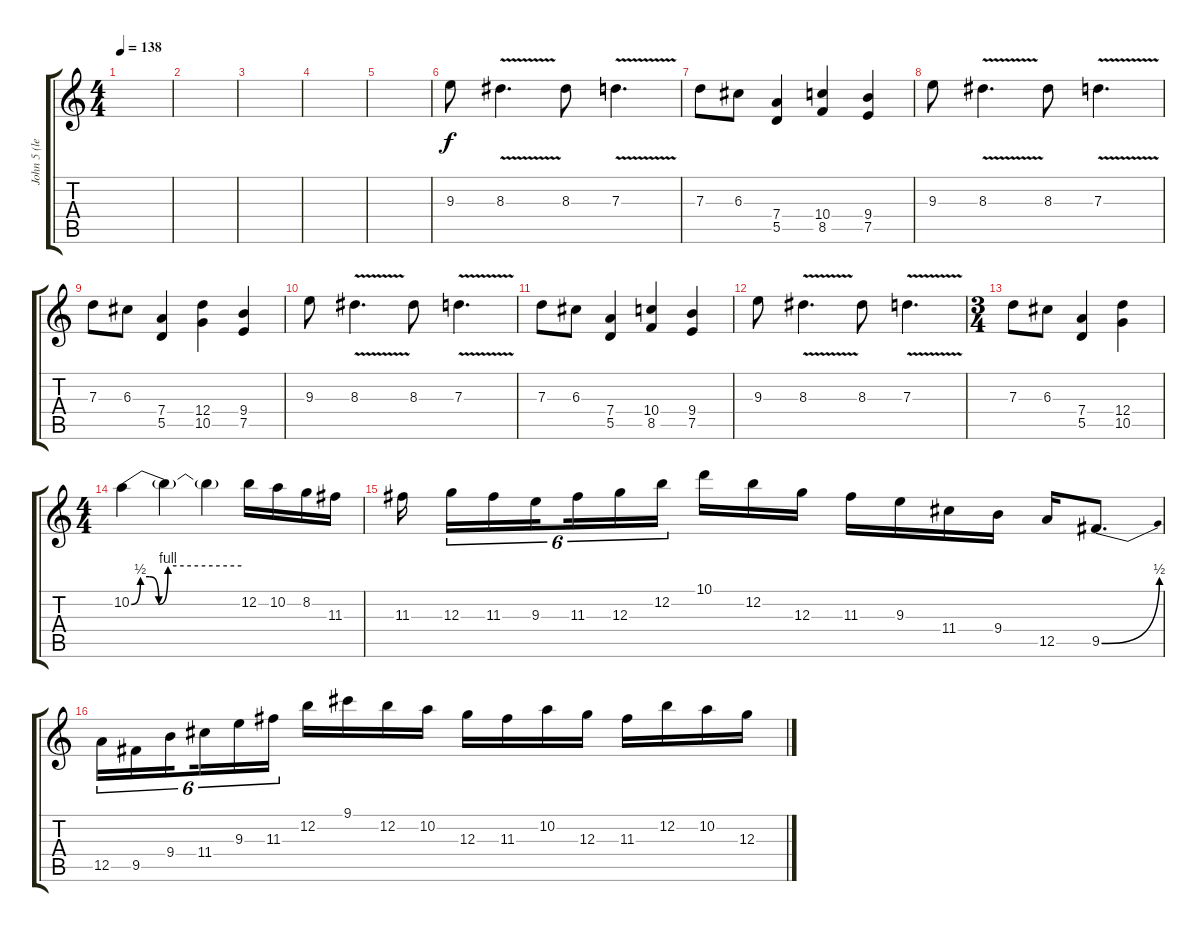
\track ("John 5 (lead 2)" "John 5 (le") {instrument distortionguitar}
\staff {score tabs}
\tuning (E4 B3 G3 D3 A2 E2) {hide}
\ts (4 4)
\tempo 138
\clef g2
\ks c
|
|
|
|
|
9.3.8 8.3{v}.4{d} 8.3.8 7.3{v}.4{d} |
7.3.8 6.3.8 (7.4 5.5).4 (10.4 8.5).4 (9.4 7.5).4 |
9.3.8 8.3{v}.4{d} 8.3.8 7.3{v}.4{d} |
7.3.8 6.3.8 (7.4 5.5).4 (12.4 10.5).4 (9.4 7.5).4 |
9.3.8 8.3{v}.4{d} 8.3.8 7.3{v}.4{d} |
7.3.8 6.3.8 (7.4 5.5).4 (10.4 8.5).4 (9.4 7.5).4 |
9.3.8 8.3{v}.4{d} 8.3.8 7.3{v}.4{d} |
\ts (3 4)
7.3.8 6.3.8 (7.4 5.5).4 (12.4 10.5).4 |
\ts (4 4)
10.2{be (custom 0 0 5 2 10 2 15 0 20 4 60 4)}.4{instrument electricguitarjazz} 10.2{t}.4 10.2{t}.4 12.2.16 10.2.16 8.2.16 11.3.16 |
11.3.16{beam splitsecondary} 12.3.16{tu (6 4)} 11.3.16{tu (6 4)} 9.3.16{tu (6 4) beam splitsecondary} 11.3.16{tu (6 4)} 12.3.16{tu (6 4)} 12.2.16{tu (6 4) beam splitsecondary} 10.1.16 12.2.16 12.3.16 11.3.16 9.3.16 11.4.16 9.4.16 12.5.16 9.5{be (bend 0 0 60 2)}.8{d} |
12.5.16{tu (6 4)} 9.5.16{tu (6 4)} 9.4.16{tu (6 4) beam splitsecondary} 11.4.16{tu (6 4)} 9.3.16{tu (6 4)} 11.3.16{tu (6 4)} 12.2.16 9.1.16 12.2.16 10.2.16 12.3.16 11.3.16 10.2.16 12.3.16 11.3.16 12.2.16 10.2.16 12.3.16
